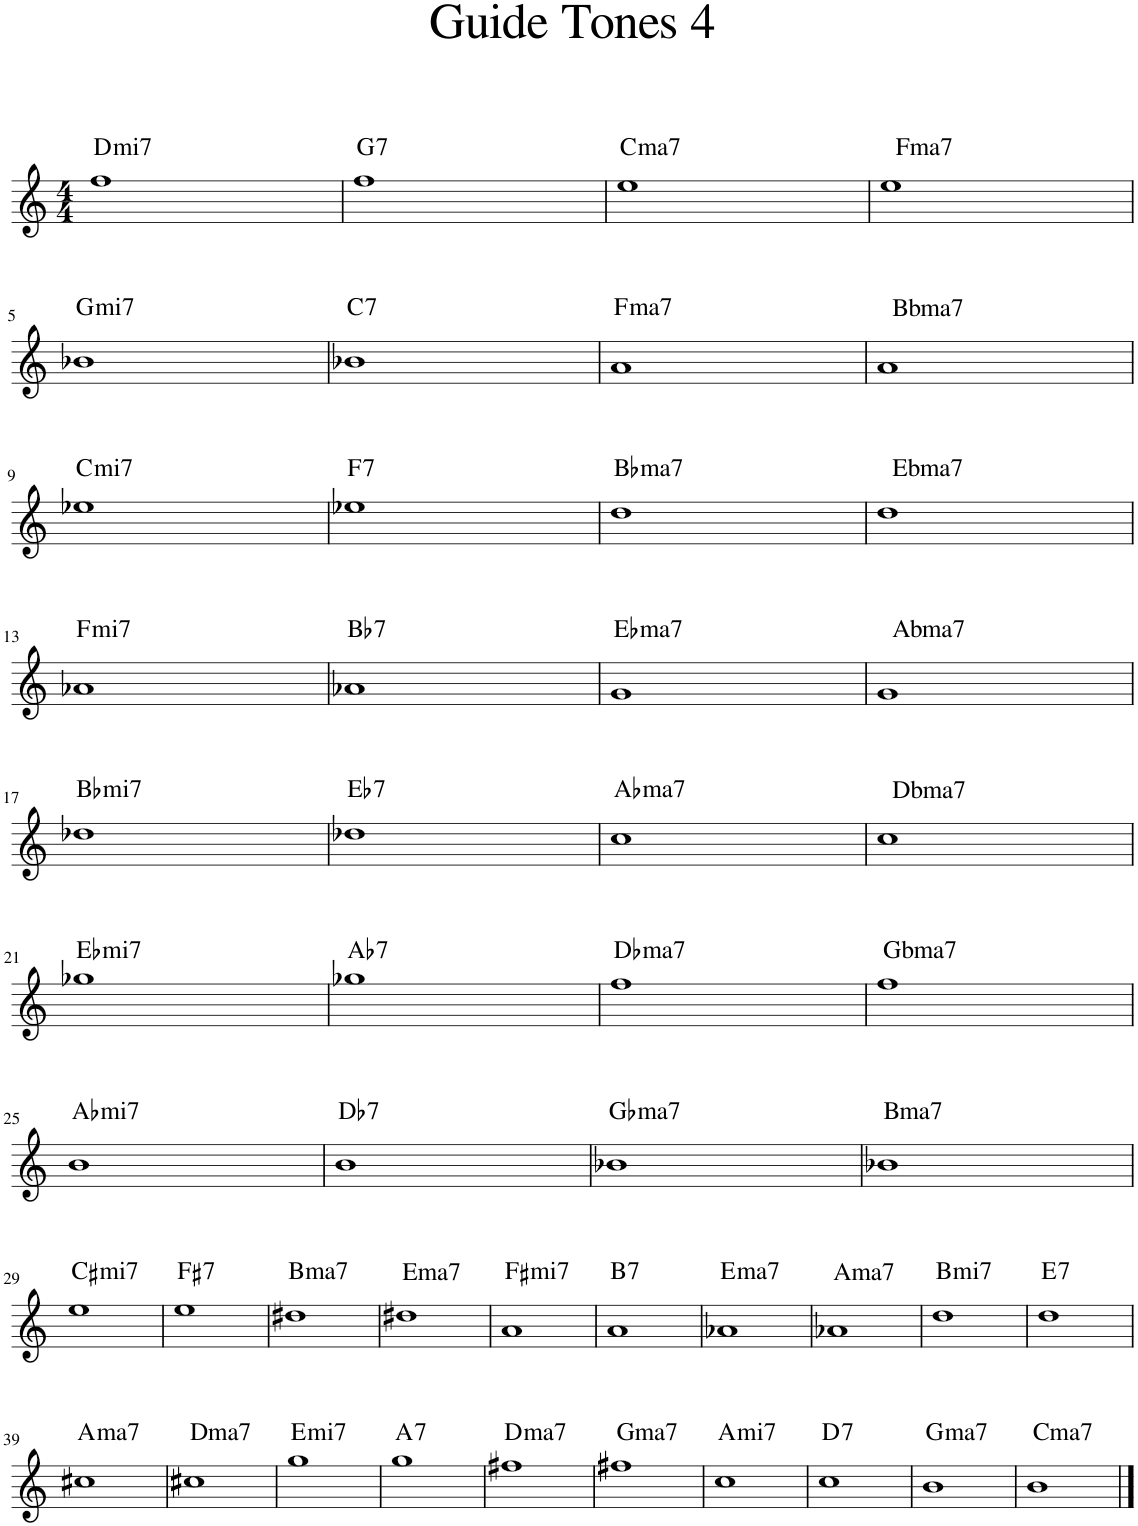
**kern	**kern	**harte
*part2	*part1	*part1
*staff2	*staff1	*
*I"Piano	*I"Piano	*
*I'Pno	*I'Pno	*
*stria5	*	*
*clefG2	*clefG2	*
*k[]	*k[]	*
*M4/4	*M4/4	*
=1	=1	=1
!	!	!LO:H:kt=mi7
1F 1A 1c 1e	1ff	D:min7
=2	=2	=2
!	!	!LO:H:kt=7
1F 1G 1B 1d	1ff	G:7
=3	=3	=3
!	!	!LO:H:kt=ma7
1G 1B 1c 1e	1ee	C:maj7
=4	=4	=4
!	!LO:TX:a:t=Fma7	!
1F 1A 1c 1e	1ee	.
!!LO:LB:g=z
=5	=5	=5
!	!	!LO:H:kt=mi7
1B-X 1d 1f 1a	1b-X	G:min7
=6	=6	=6
!	!	!LO:H:kt=7
1B-X 1c 1e 1g	1b-X	C:7
=7	=7	=7
!	!	!LO:H:kt=ma7
1c 1e 1f 1a	1a	F:maj7
=8	=8	=8
!	!LO:TX:a:t=Bbma7	!
1B-X 1d 1f 1a	1a	.
!!LO:LB:g=z
=9	=9	=9
!	!	!LO:H:kt=mi7
1E-X 1G 1B-X 1d	1ee-X	C:min7
=10	=10	=10
!	!	!LO:H:kt=7
1E-X 1F 1A 1c	1ee-X	F:7
=11	=11	=11
!	!	!LO:H:kt=ma7
1F 1A 1B-X 1d	1dd	Bb:maj7
=12	=12	=12
!	!LO:TX:a:t=Ebma7	!
1E-X 1G 1B-X 1d	1dd	.
!!LO:LB:g=z
=13	=13	=13
!	!	!LO:H:kt=mi7
1A-X 1c 1e-X 1g	1a-X	F:min7
=14	=14	=14
!	!	!LO:H:kt=7
1A-X 1B-X 1d 1f	1a-X	Bb:7
=15	=15	=15
!	!	!LO:H:kt=ma7
1B-X 1d 1e-X 1g	1g	Eb:maj7
=16	=16	=16
!	!LO:TX:a:t=Abma7	!
1A-X 1c 1e-X 1g	1g	.
!!LO:LB:g=z
=17	=17	=17
!	!	!LO:H:kt=mi7
1D-X 1F 1A-X 1c	1dd-X	Bb:min7
=18	=18	=18
!	!	!LO:H:kt=7
1D-X 1E-X 1G 1B-X	1dd-X	Eb:7
=19	=19	=19
!	!	!LO:H:kt=ma7
1E-X 1G 1A-X 1c	1cc	Ab:maj7
=20	=20	=20
!	!LO:TX:a:t=Dbma7	!
1D-X 1F 1A-X 1c	1cc	.
!!LO:LB:g=z
=21	=21	=21
!	!	!LO:H:kt=mi7
1G-X 1B-X 1d-X 1f	1gg-X	Eb:min7
=22	=22	=22
!	!	!LO:H:kt=7
1G-X 1A-X 1c 1e-X	1gg-X	Ab:7
=23	=23	=23
!	!	!LO:H:kt=ma7
1A-X 1c 1d-X 1f	1ff	Db:maj7
=24	=24	=24
!	!LO:TX:a:t=Gbma7	!
1G-X 1B-X 1d-X 1f	1ff	.
!!LO:LB:g=z
=25	=25	=25
!	!	!LO:H:kt=mi7
1B 1d#X 1f#X 1a#X	1b	Ab:min7
=26	=26	=26
!	!	!LO:H:kt=7
1B 1c#X 1e#X 1g#X	1b	Db:7
=27	=27	=27
!	!	!LO:H:kt=ma7
1c#X 1e#X 1f#X 1a#X	1b-X	Gb:maj7
=28	=28	=28
!	!LO:TX:a:t=Bma7	!
1B 1d#X 1f#X 1a#X	1b-X	.
!!LO:LB:g=z
=29	=29	=29
!	!	!LO:H:kt=mi7
1E 1G#X 1B 1d#X	1ee	C#:min7
=30	=30	=30
!	!	!LO:H:kt=7
1E 1F#X 1A#X 1c#X	1ee	F#:7
=31	=31	=31
!	!	!LO:H:kt=ma7
1F#X 1A#X 1B 1d#X	1dd#X	B:maj7
=32	=32	=32
!	!LO:TX:a:t=Ema7	!
1E 1G#X 1B 1d#X	1dd#X	.
=33	=33	=33
!	!	!LO:H:kt=mi7
1A 1c#X 1e 1g#X	1a	F#:min7
=34	=34	=34
!	!	!LO:H:kt=7
1A 1B 1d#X 1f#X	1a	B:7
=35	=35	=35
!	!	!LO:H:kt=ma7
1B 1d#X 1e 1g#X	1a-X	E:maj7
=36	=36	=36
!	!LO:TX:a:t=Ama7	!
1A 1c#X 1e 1g#X	1a-X	.
=37	=37	=37
!	!	!LO:H:kt=mi7
1D 1F#X 1A 1c#X	1dd	B:min7
=38	=38	=38
!	!	!LO:H:kt=7
1D 1E 1G#X 1B	1dd	E:7
!!LO:LB:g=z
=39	=39	=39
!	!	!LO:H:kt=ma7
1E 1G#X 1A 1c#X	1cc#X	A:maj7
=40	=40	=40
!	!LO:TX:a:t=Dma7	!
1D 1F#X 1A 1c#X	1cc#X	.
=41	=41	=41
!	!	!LO:H:kt=mi7
1G 1B 1d 1f#X	1gg	E:min7
=42	=42	=42
!	!	!LO:H:kt=7
1G 1A 1c#X 1e	1gg	A:7
=43	=43	=43
!	!	!LO:H:kt=ma7
1A 1c#X 1d 1f#X	1ff#X	D:maj7
=44	=44	=44
!	!LO:TX:a:t=Gma7	!
1G 1B 1d 1f#X	1ff#X	.
=45	=45	=45
!	!	!LO:H:kt=mi7
1C 1E 1G 1B	1cc	A:min7
=46	=46	=46
!	!	!LO:H:kt=7
1C 1D 1F#X 1A	1cc	D:7
=47	=47	=47
!	!	!LO:H:kt=ma7
1D 1F#X 1G 1B	1b	G:maj7
=48	=48	=48
!	!LO:TX:a:t=Cma7	!
1C 1E 1G 1B	1b	.
==	==	==
*-	*-	*-
